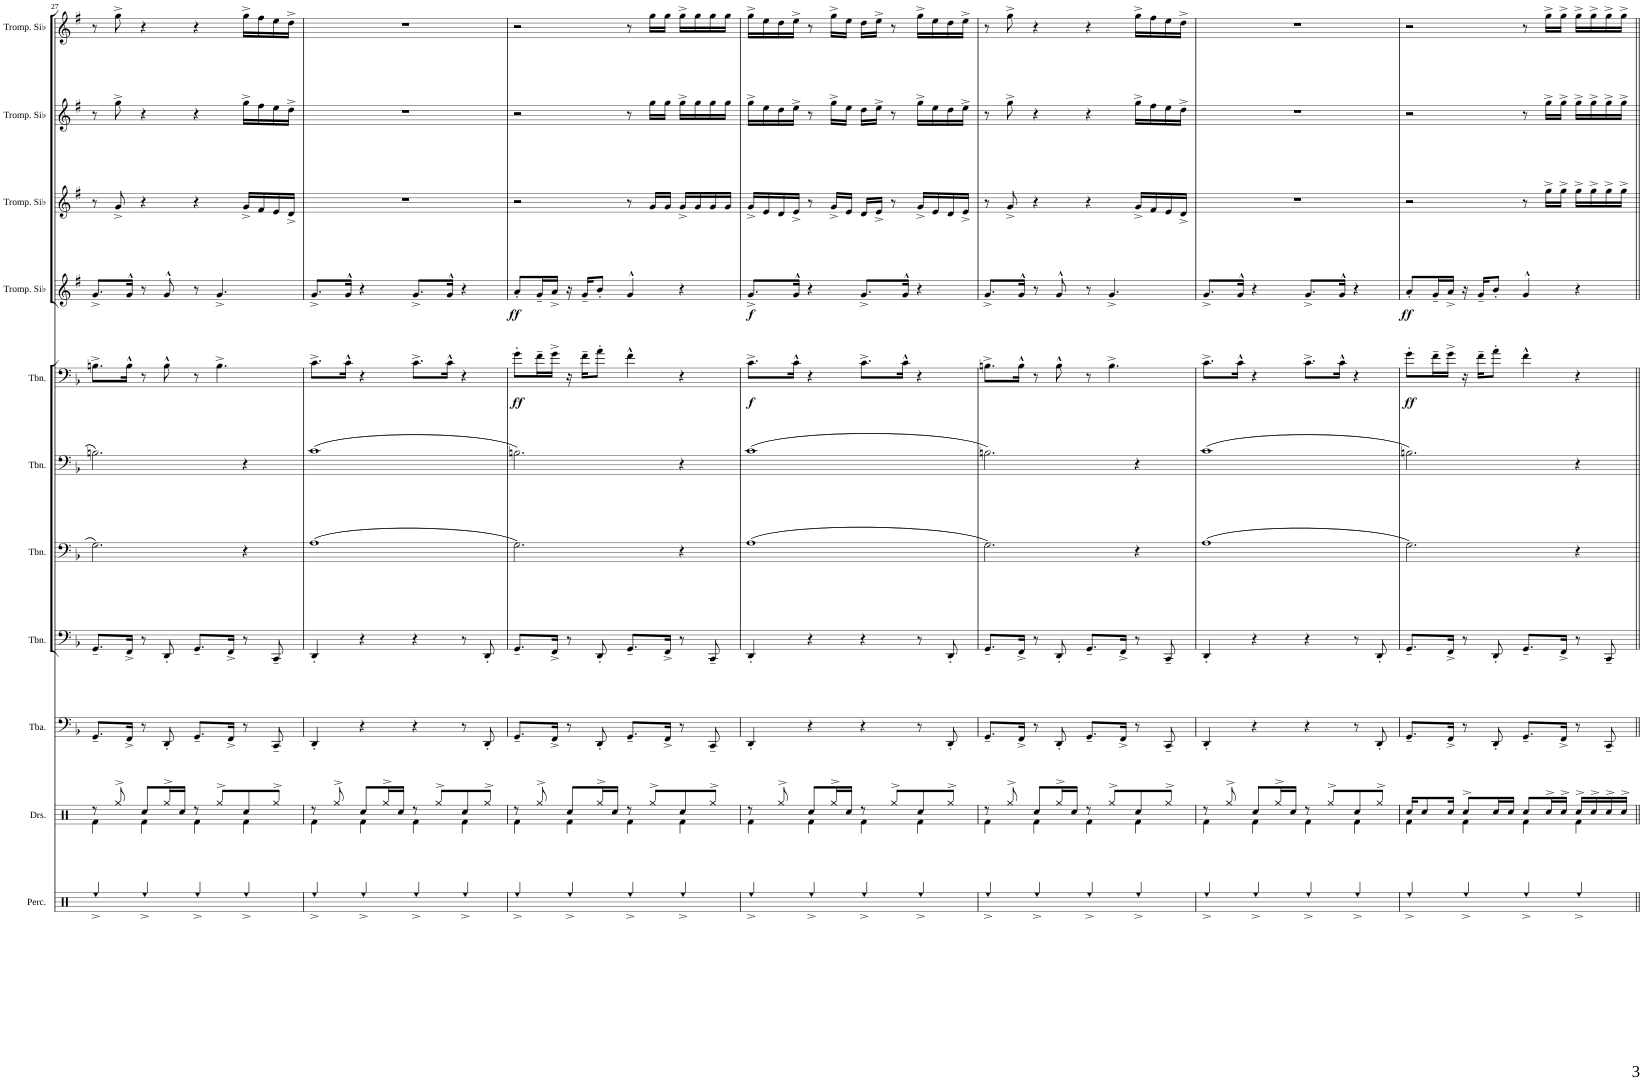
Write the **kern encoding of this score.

**kern	**kern	**kern	**kern	**kern	**kern	**kern	**dynam	**kern	**dynam	**kern	**kern	**kern
*part11	*part10	*part9	*part8	*part7	*part6	*part5	*part5	*part4	*part4	*part3	*part2	*part1
*staff11	*staff10	*staff9	*staff8	*staff7	*staff6	*staff5	*staff5	*staff4	*staff4	*staff3	*staff2	*staff1
*I"Percussion	*I"Drumset	*I"Tuba	*I"Trombone	*I"Trombone	*I"Trombone	*I"Trombone	*	*I"Trompette en Sib	*	*I"Trompette en Sib	*I"Trompette en Sib	*I"Trompette en Sib
*I'Perc.	*I'Drs.	*I'Tba.	*I'Tbn.	*I'Tbn.	*I'Tbn.	*I'Tbn.	*	*I'Tromp. Sib	*	*I'Tromp. Sib	*I'Tromp. Sib	*I'Tromp. Sib
!!LO:PB:g=z
*clefX	*clefX	*clefF4	*clefF4	*clefF4	*clefF4	*clefF4	*	*clefG2	*	*clefG2	*clefG2	*clefG2
*	*	*	*	*	*	*	*	*Trd1c2	*	*Trd1c2	*Trd1c2	*Trd1c2
*k[]	*k[]	*k[b-]	*k[b-]	*k[b-]	*k[b-]	*k[b-]	*	*k[f#]	*	*k[f#]	*k[f#]	*k[f#]
*M4/4	*M4/4	*M4/4	*M4/4	*M4/4	*M4/4	*M4/4	*	*M4/4	*	*M4/4	*M4/4	*M4/4
=27	=27	=27	=27	=27	=27	=27	=27	=27	=27	=27	=27	=27
*	*^	*	*	*	*	*	*	*	*	*	*	*
4Ree^/	8r	4Rf\	8.GG~/L	8.GG~/L	2.G\	2.Bn\	8.Bn^\L	.	8.g^/L	.	8r	8r	8r
.	8Rgg^/	.	.	.	.	.	.	.	.	.	8g^/	8gg^\	8gg^\
.	.	.	16FF^/Jk	16FF^/Jk	.	.	16B^^\Jk	.	16g^^/Jk	.	.	.	.
4Ree^/	8Rcc/L	4Rf\	8r	8r	.	.	8r	.	8r	.	4r	4r	4r
.	16Rgg^/L	.	8DD'/	8DD'/	.	.	8B^^\	.	8g^^/	.	.	.	.
.	16Rcc/JJ	.	.	.	.	.	.	.	.	.	.	.	.
4Ree^/	8r	4Rf\	8.GG~/L	8.GG~/L	.	.	8r	.	8r	.	4r	4r	4r
.	8Rgg^/L	.	.	.	.	.	4.B^\	.	4.g^/	.	.	.	.
.	.	.	16FF^/Jk	16FF^/Jk	.	.	.	.	.	.	.	.	.
4Ree^/	8Rcc/	4Rf\	8r	8r	4r	4r	.	.	.	.	16g^/LL	16gg^\LL	16gg^\LL
.	.	.	.	.	.	.	.	.	.	.	16f#/	16ff#\	16ff#\
.	8Rgg^/J	.	8CC~/	8CC~/	.	.	.	.	.	.	16e/	16ee\	16ee\
.	.	.	.	.	.	.	.	.	.	.	16d^/JJ	16dd^\JJ	16dd^\JJ
=28	=28	=28	=28	=28	=28	=28	=28	=28	=28	=28	=28	=28	=28
4Ree^/	8r	4Rf\	4DD'/	4DD'/	(1A	(1c	8.c^\L	.	8.g^/L	.	1r	1r	1r
.	8Rgg^/	.	.	.	.	.	.	.	.	.	.	.	.
.	.	.	.	.	.	.	16c^^\Jk	.	16g^^/Jk	.	.	.	.
4Ree^/	8Rcc/L	4Rf\	4r	4r	.	.	4r	.	4r	.	.	.	.
.	16Rgg^/L	.	.	.	.	.	.	.	.	.	.	.	.
.	16Rcc/JJ	.	.	.	.	.	.	.	.	.	.	.	.
4Ree^/	8r	4Rf\	4r	4r	.	.	8.c^\L	.	8.g^/L	.	.	.	.
.	8Rgg^/L	.	.	.	.	.	.	.	.	.	.	.	.
.	.	.	.	.	.	.	16c^^\Jk	.	16g^^/Jk	.	.	.	.
4Ree^/	8Rcc/	4Rf\	8r	8r	.	.	4r	.	4r	.	.	.	.
.	8Rgg^/J	.	8DD'/	8DD'/	.	.	.	.	.	.	.	.	.
=29	=29	=29	=29	=29	=29	=29	=29	=29	=29	=29	=29	=29	=29
!	!	!	!	!	!	!	!	!LO:DY:b	!	!LO:DY:b	!	!	!
4Ree^/	8r	4Rf\	8.GG~/L	8.GG~/L	2.G\)	2.Bn\)	8g'\L	ff	8a'/L	ff	2r	2r	2r
.	8Rgg^/	.	.	.	.	.	16f~\L	.	16g~/L	.	.	.	.
.	.	.	16FF^/Jk	16FF^/Jk	.	.	16g^\JJ	.	16a^/JJ	.	.	.	.
4Ree^/	8Rcc/L	4Rf\	8r	8r	.	.	16r	.	16r	.	.	.	.
.	.	.	.	.	.	.	16f~\KL	.	16g~/KL	.	.	.	.
.	16Rgg^/L	.	8DD'/	8DD'/	.	.	8a'\J	.	8b'/J	.	.	.	.
.	16Rcc/JJ	.	.	.	.	.	.	.	.	.	.	.	.
4Ree^/	8r	4Rf\	8.GG~/L	8.GG~/L	.	.	4f^^\	.	4g^^/	.	8r	8r	8r
.	8Rgg^/L	.	.	.	.	.	.	.	.	.	16g/LL	16gg\LL	16gg\LL
.	.	.	16FF^/Jk	16FF^/Jk	.	.	.	.	.	.	16g/JJ	16gg\JJ	16gg\JJ
4Ree^/	8Rcc/	4Rf\	8r	8r	4r	4r	4r	.	4r	.	16g^/LL	16gg^\LL	16gg^\LL
.	.	.	.	.	.	.	.	.	.	.	16g/	16gg\	16gg\
.	8Rgg^/J	.	8CC~/	8CC~/	.	.	.	.	.	.	16g/	16gg\	16gg\
.	.	.	.	.	.	.	.	.	.	.	16g/JJ	16gg\JJ	16gg\JJ
=30	=30	=30	=30	=30	=30	=30	=30	=30	=30	=30	=30	=30	=30
!	!	!	!	!	!	!	!	!LO:DY:b	!	!LO:DY:b	!	!	!
4Ree^/	8r	4Rf\	4DD'/	4DD'/	(1A	(1c	8.c^\L	f	8.g^/L	f	16g^/LL	16gg^\LL	16gg^\LL
.	.	.	.	.	.	.	.	.	.	.	16e/	16ee\	16ee\
.	8Rgg^/	.	.	.	.	.	.	.	.	.	16d/	16dd\	16dd\
.	.	.	.	.	.	.	16c^^\Jk	.	16g^^/Jk	.	16e^/JJ	16ee^\JJ	16ee^\JJ
4Ree^/	8Rcc/L	4Rf\	4r	4r	.	.	4r	.	4r	.	8r	8r	8r
.	16Rgg^/L	.	.	.	.	.	.	.	.	.	16g^/LL	16gg^\LL	16gg^\LL
.	16Rcc/JJ	.	.	.	.	.	.	.	.	.	16e/JJ	16ee\JJ	16ee\JJ
4Ree^/	8r	4Rf\	4r	4r	.	.	8.c^\L	.	8.g^/L	.	16d/LL	16dd\LL	16dd\LL
.	.	.	.	.	.	.	.	.	.	.	16e^/JJ	16ee^\JJ	16ee^\JJ
.	8Rgg^/L	.	.	.	.	.	.	.	.	.	8r	8r	8r
.	.	.	.	.	.	.	16c^^\Jk	.	16g^^/Jk	.	.	.	.
4Ree^/	8Rcc/	4Rf\	8r	8r	.	.	4r	.	4r	.	16g^/LL	16gg^\LL	16gg^\LL
.	.	.	.	.	.	.	.	.	.	.	16e/	16ee\	16ee\
.	8Rgg^/J	.	8DD'/	8DD'/	.	.	.	.	.	.	16d/	16dd\	16dd\
.	.	.	.	.	.	.	.	.	.	.	16e^/JJ	16ee^\JJ	16ee^\JJ
=31	=31	=31	=31	=31	=31	=31	=31	=31	=31	=31	=31	=31	=31
4Ree^/	8r	4Rf\	8.GG~/L	8.GG~/L	2.G\)	2.Bn\)	8.Bn^\L	.	8.g^/L	.	8r	8r	8r
.	8Rgg^/	.	.	.	.	.	.	.	.	.	8g^/	8gg^\	8gg^\
.	.	.	16FF^/Jk	16FF^/Jk	.	.	16B^^\Jk	.	16g^^/Jk	.	.	.	.
4Ree^/	8Rcc/L	4Rf\	8r	8r	.	.	8r	.	8r	.	4r	4r	4r
.	16Rgg^/L	.	8DD'/	8DD'/	.	.	8B^^\	.	8g^^/	.	.	.	.
.	16Rcc/JJ	.	.	.	.	.	.	.	.	.	.	.	.
4Ree^/	8r	4Rf\	8.GG~/L	8.GG~/L	.	.	8r	.	8r	.	4r	4r	4r
.	8Rgg^/L	.	.	.	.	.	4.B^\	.	4.g^/	.	.	.	.
.	.	.	16FF^/Jk	16FF^/Jk	.	.	.	.	.	.	.	.	.
4Ree^/	8Rcc/	4Rf\	8r	8r	4r	4r	.	.	.	.	16g^/LL	16gg^\LL	16gg^\LL
.	.	.	.	.	.	.	.	.	.	.	16f#/	16ff#\	16ff#\
.	8Rgg^/J	.	8CC~/	8CC~/	.	.	.	.	.	.	16e/	16ee\	16ee\
.	.	.	.	.	.	.	.	.	.	.	16d^/JJ	16dd^\JJ	16dd^\JJ
=32	=32	=32	=32	=32	=32	=32	=32	=32	=32	=32	=32	=32	=32
4Ree^/	8r	4Rf\	4DD'/	4DD'/	(1A	(1c	8.c^\L	.	8.g^/L	.	1r	1r	1r
.	8Rgg^/	.	.	.	.	.	.	.	.	.	.	.	.
.	.	.	.	.	.	.	16c^^\Jk	.	16g^^/Jk	.	.	.	.
4Ree^/	8Rcc/L	4Rf\	4r	4r	.	.	4r	.	4r	.	.	.	.
.	16Rgg^/L	.	.	.	.	.	.	.	.	.	.	.	.
.	16Rcc/JJ	.	.	.	.	.	.	.	.	.	.	.	.
4Ree^/	8r	4Rf\	4r	4r	.	.	8.c^\L	.	8.g^/L	.	.	.	.
.	8Rgg^/L	.	.	.	.	.	.	.	.	.	.	.	.
.	.	.	.	.	.	.	16c^^\Jk	.	16g^^/Jk	.	.	.	.
4Ree^/	8Rcc/	4Rf\	8r	8r	.	.	4r	.	4r	.	.	.	.
.	8Rgg^/J	.	8DD'/	8DD'/	.	.	.	.	.	.	.	.	.
=33	=33	=33	=33	=33	=33	=33	=33	=33	=33	=33	=33	=33	=33
!	!	!	!	!	!	!	!	!LO:DY:b	!	!LO:DY:b	!	!	!
4Ree^/	16Rcc/KL	4Rf\	8.GG~/L	8.GG~/L	2.G\)	2.Bn\)	8g'\L	ff	8a'/L	ff	2r	2r	2r
.	8Rcc/	.	.	.	.	.	.	.	.	.	.	.	.
.	.	.	.	.	.	.	16f~\L	.	16g~/L	.	.	.	.
.	16Rcc/Jk	.	16FF^/Jk	16FF^/Jk	.	.	16g^\JJ	.	16a^/JJ	.	.	.	.
4Ree^/	8Rcc^/L	4Rf\	8r	8r	.	.	16r	.	16r	.	.	.	.
.	.	.	.	.	.	.	16f~\KL	.	16g~/KL	.	.	.	.
.	16Rcc/L	.	8DD'/	8DD'/	.	.	8a'\J	.	8b'/J	.	.	.	.
.	16Rcc/JJ	.	.	.	.	.	.	.	.	.	.	.	.
4Ree^/	8Rcc/L	4Rf\	8.GG~/L	8.GG~/L	.	.	4f^^\	.	4g^^/	.	8r	8r	8r
.	16Rcc^/L	.	.	.	.	.	.	.	.	.	16gg^\LL	16gg^\LL	16gg^\LL
.	16Rcc^/JJ	.	16FF^/Jk	16FF^/Jk	.	.	.	.	.	.	16gg^\JJ	16gg^\JJ	16gg^\JJ
4Ree^/	16Rcc^/LL	4Rf\	8r	8r	4r	4r	4r	.	4r	.	16gg^\LL	16gg^\LL	16gg^\LL
.	16Rcc^/	.	.	.	.	.	.	.	.	.	16gg^\	16gg^\	16gg^\
.	16Rcc^/	.	8CC~/	8CC~/	.	.	.	.	.	.	16gg^\	16gg^\	16gg^\
.	16Rcc^/JJ	.	.	.	.	.	.	.	.	.	16gg^\JJ	16gg^\JJ	16gg^\JJ
*	*v	*v	*	*	*	*	*	*	*	*	*	*	*
=||	=||	=||	=||	=||	=||	=||	=||	=||	=||	=||	=||	=||
*-	*-	*-	*-	*-	*-	*-	*-	*-	*-	*-	*-	*-
